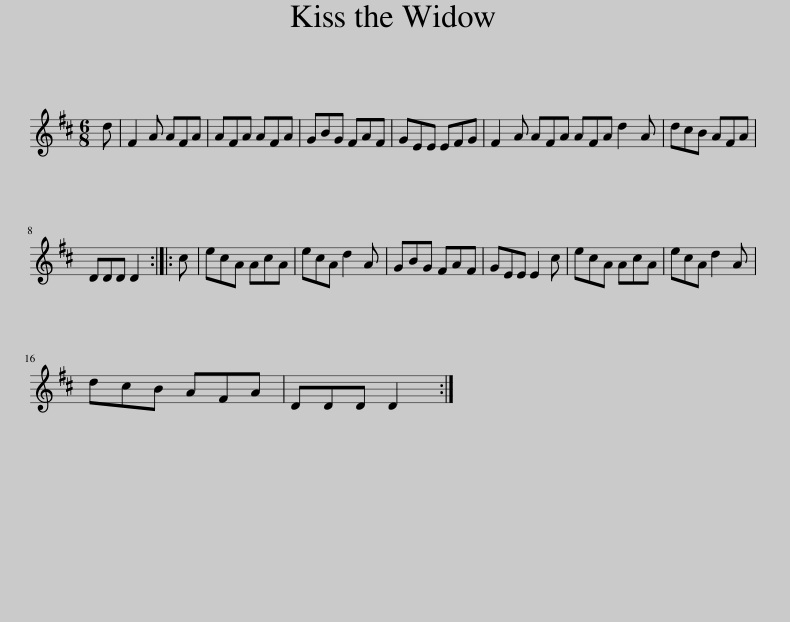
X:1
L:1/8
M:6/8
I:linebreak $
K:D
V:1 treble
V:1
 d | F2 A AFA | AFA AFA | GBG FAF | GEE EFG | %5
 F2 A AFA AFA d2 A | dcB AFA |$ DDD D2 :: c | ecA AcA | %10
 ecA d2 A | GBG FAF | GEE E2 c | ecA AcA | ecA d2 A |$ %15
 dcB AFA | DDD D2 :| %17
